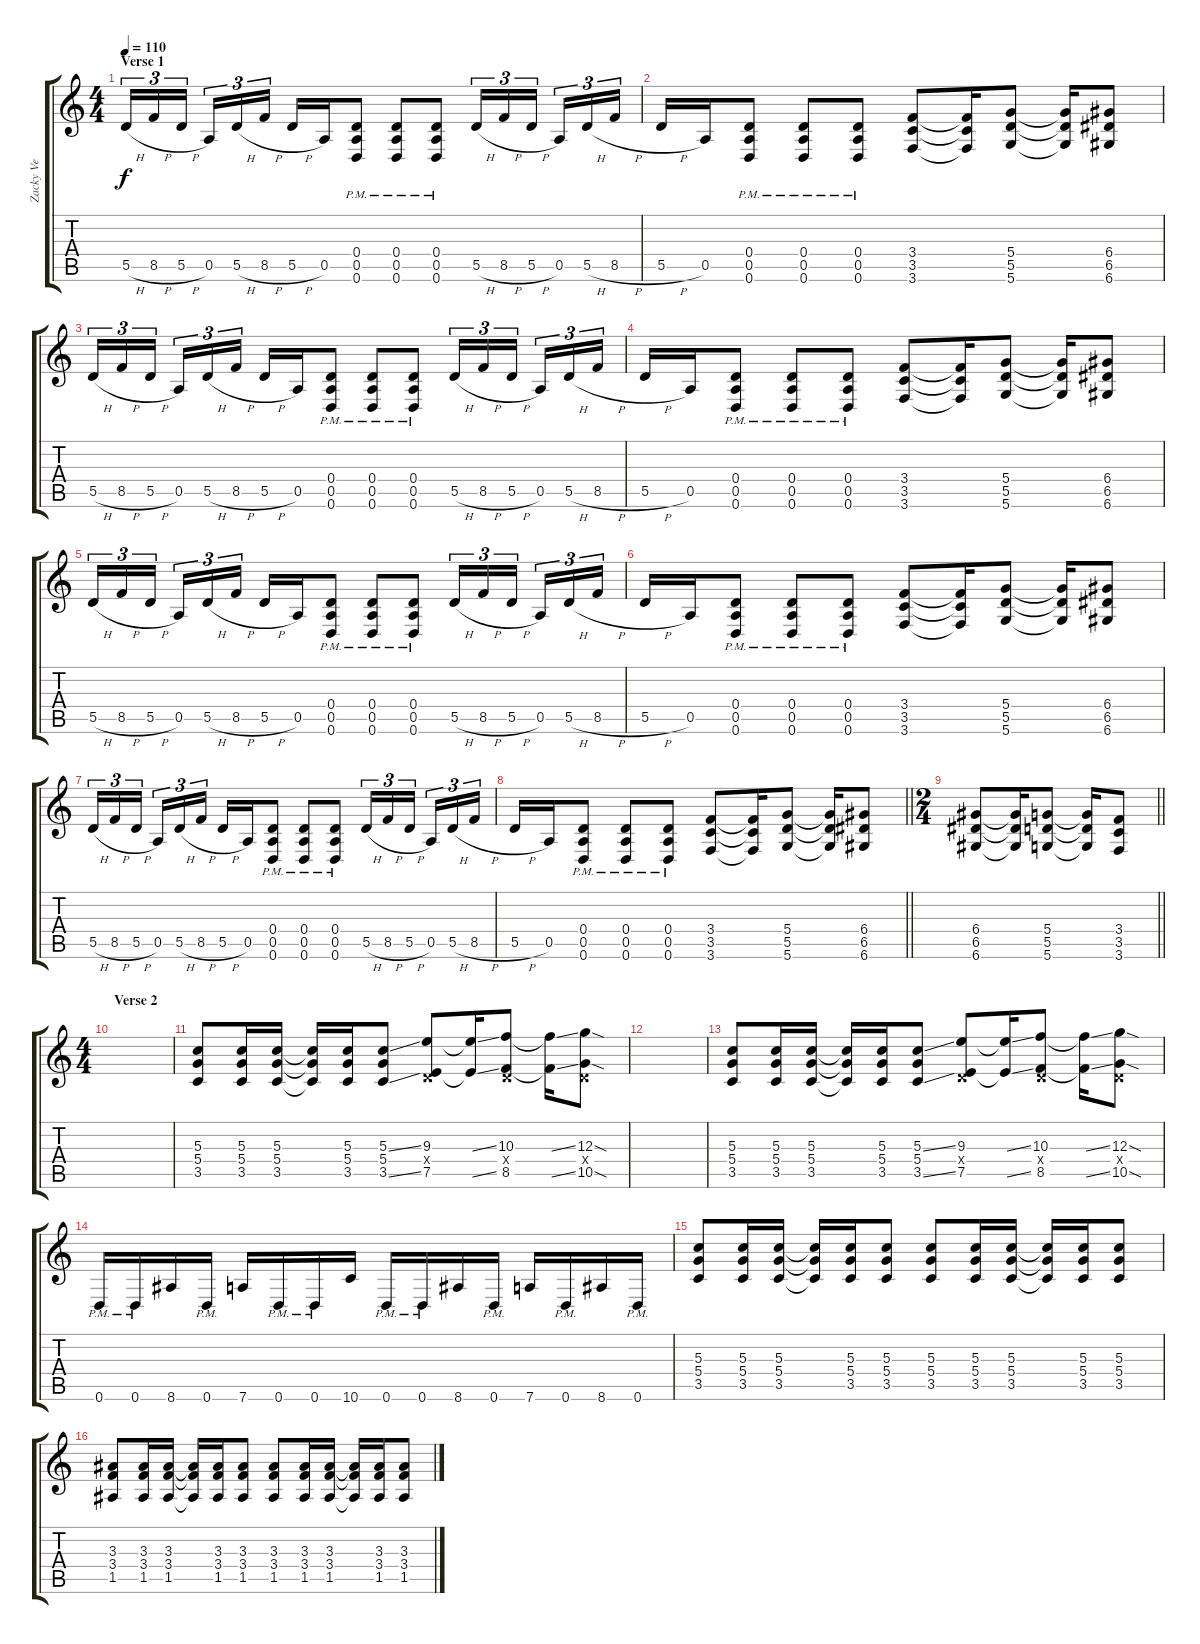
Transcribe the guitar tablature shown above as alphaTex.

\track ("  Zacky Vengeance - Rhythm" "  Zacky Ve") {instrument overdrivenguitar}
\staff {score tabs}
\tuning (E4 B3 G3 D3 A2 D2) {hide}
\ts (4 4)
\section ("" "Verse 1")
\tempo 110
\clef g2
\ks c
5.5{h}.16{tu (3 2) dy f} 8.5{h}.16{tu (3 2)} 5.5{h}.16{tu (3 2) beam splitsecondary} 0.5.16{tu (3 2)} 5.5{h}.16{tu (3 2)} 8.5{h}.16{tu (3 2)} 5.5{h}.16 0.5.16 (0.4{pm} 0.5{pm} 0.6{pm}).8 (0.4{pm} 0.5{pm} 0.6{pm}).8 (0.4{pm} 0.5{pm} 0.6{pm}).8 5.5{h}.16{tu (3 2)} 8.5{h}.16{tu (3 2)} 5.5{h}.16{tu (3 2) beam splitsecondary} 0.5.16{tu (3 2)} 5.5{h}.16{tu (3 2)} 8.5{h}.16{tu (3 2)} |
5.5{h}.16 0.5.16 (0.4{pm} 0.5{pm} 0.6{pm}).8 (0.4{pm} 0.5{pm} 0.6{pm}).8 (0.4{pm} 0.5{pm} 0.6{pm}).8 (3.4 3.5 3.6).8 (3.4{t} 3.5{t} 3.6{t}).16 (5.4 5.5 5.6).8 (5.4{t} 5.5{t} 5.6{t}).16 (6.4 6.5 6.6).8 |
5.5{h}.16{tu (3 2)} 8.5{h}.16{tu (3 2)} 5.5{h}.16{tu (3 2) beam splitsecondary} 0.5.16{tu (3 2)} 5.5{h}.16{tu (3 2)} 8.5{h}.16{tu (3 2)} 5.5{h}.16 0.5.16 (0.4{pm} 0.5{pm} 0.6{pm}).8 (0.4{pm} 0.5{pm} 0.6{pm}).8 (0.4{pm} 0.5{pm} 0.6{pm}).8 5.5{h}.16{tu (3 2)} 8.5{h}.16{tu (3 2)} 5.5{h}.16{tu (3 2) beam splitsecondary} 0.5.16{tu (3 2)} 5.5{h}.16{tu (3 2)} 8.5{h}.16{tu (3 2)} |
5.5{h}.16 0.5.16 (0.4{pm} 0.5{pm} 0.6{pm}).8 (0.4{pm} 0.5{pm} 0.6{pm}).8 (0.4{pm} 0.5{pm} 0.6{pm}).8 (3.4 3.5 3.6).8 (3.4{t} 3.5{t} 3.6{t}).16 (5.4 5.5 5.6).8 (5.4{t} 5.5{t} 5.6{t}).16 (6.4 6.5 6.6).8 |
5.5{h}.16{tu (3 2)} 8.5{h}.16{tu (3 2)} 5.5{h}.16{tu (3 2) beam splitsecondary} 0.5.16{tu (3 2)} 5.5{h}.16{tu (3 2)} 8.5{h}.16{tu (3 2)} 5.5{h}.16 0.5.16 (0.4{pm} 0.5{pm} 0.6{pm}).8 (0.4{pm} 0.5{pm} 0.6{pm}).8 (0.4{pm} 0.5{pm} 0.6{pm}).8 5.5{h}.16{tu (3 2)} 8.5{h}.16{tu (3 2)} 5.5{h}.16{tu (3 2) beam splitsecondary} 0.5.16{tu (3 2)} 5.5{h}.16{tu (3 2)} 8.5{h}.16{tu (3 2)} |
5.5{h}.16 0.5.16 (0.4{pm} 0.5{pm} 0.6{pm}).8 (0.4{pm} 0.5{pm} 0.6{pm}).8 (0.4{pm} 0.5{pm} 0.6{pm}).8 (3.4 3.5 3.6).8 (3.4{t} 3.5{t} 3.6{t}).16 (5.4 5.5 5.6).8 (5.4{t} 5.5{t} 5.6{t}).16 (6.4 6.5 6.6).8 |
5.5{h}.16{tu (3 2)} 8.5{h}.16{tu (3 2)} 5.5{h}.16{tu (3 2) beam splitsecondary} 0.5.16{tu (3 2)} 5.5{h}.16{tu (3 2)} 8.5{h}.16{tu (3 2)} 5.5{h}.16 0.5.16 (0.4{pm} 0.5{pm} 0.6{pm}).8 (0.4{pm} 0.5{pm} 0.6{pm}).8 (0.4{pm} 0.5{pm} 0.6{pm}).8 5.5{h}.16{tu (3 2)} 8.5{h}.16{tu (3 2)} 5.5{h}.16{tu (3 2) beam splitsecondary} 0.5.16{tu (3 2)} 5.5{h}.16{tu (3 2)} 8.5{h}.16{tu (3 2)} |
\barLineRight lightlight
5.5{h}.16 0.5.16 (0.4{pm} 0.5{pm} 0.6{pm}).8 (0.4{pm} 0.5{pm} 0.6{pm}).8 (0.4{pm} 0.5{pm} 0.6{pm}).8 (3.4 3.5 3.6).8 (3.4{t} 3.5{t} 3.6{t}).16 (5.4 5.5 5.6).8 (5.4{t} 5.5{t} 5.6{t}).16 (6.4 6.5 6.6).8 |
\ts (2 4)
\barLineRight lightlight
(6.4 6.5 6.6).8 (6.4{t} 6.5{t} 6.6{t}).16 (5.4 5.5 5.6).8 (5.4{t} 5.5{t} 5.6{t}).16 (3.4 3.5 3.6).8 |
\ts (4 4)
\section ("" "Verse 2")
|
(5.3 5.4 3.5).8 (5.3 5.4 3.5).16 (5.3 5.4 3.5).16 (5.3{t} 5.4{t} 3.5{t}).16 (5.3 5.4 3.5).16 (5.3{ss} 5.4 3.5{ss}).8 (9.3 0.4{x} 7.5).8 (9.3{ss t} 7.5{ss t}).16 (10.3 0.4{x} 8.5).8 (10.3{ss t} 8.5{ss t}).16 (12.3{sod} 0.4{x} 10.5{sod}).8 |
|
(5.3 5.4 3.5).8 (5.3 5.4 3.5).16 (5.3 5.4 3.5).16 (5.3{t} 5.4{t} 3.5{t}).16 (5.3 5.4 3.5).16 (5.3{ss} 5.4 3.5{ss}).8 (9.3 0.4{x} 7.5).8 (9.3{ss t} 7.5{ss t}).16 (10.3 0.4{x} 8.5).8 (10.3{ss t} 8.5{ss t}).16 (12.3{sod} 0.4{x} 10.5{sod}).8 |
0.6{pm}.16 0.6{pm}.16 8.6.16 0.6{pm}.16 7.6.16 0.6{pm}.16 0.6{pm}.16 10.6.16 0.6{pm}.16 0.6{pm}.16 8.6.16 0.6{pm}.16 7.6.16 0.6{pm}.16 8.6.16 0.6{pm}.16 |
(5.3 5.4 3.5).8 (5.3 5.4 3.5).16 (5.3 5.4 3.5).16 (5.3{t} 5.4{t} 3.5{t}).16 (5.3 5.4 3.5).16 (5.3 5.4 3.5).8 (5.3 5.4 3.5).8 (5.3 5.4 3.5).16 (5.3 5.4 3.5).16 (5.3{t} 5.4{t} 3.5{t}).16 (5.3 5.4 3.5).16 (5.3 5.4 3.5).8 |
(3.3 3.4 1.5).8 (3.3 3.4 1.5).16 (3.3 3.4 1.5).16 (3.3{t} 3.4{t} 1.5{t}).16 (3.3 3.4 1.5).16 (3.3 3.4 1.5).8 (3.3 3.4 1.5).8 (3.3 3.4 1.5).16 (3.3 3.4 1.5).16 (3.3{t} 3.4{t} 1.5{t}).16 (3.3 3.4 1.5).16 (3.3 3.4 1.5).8
